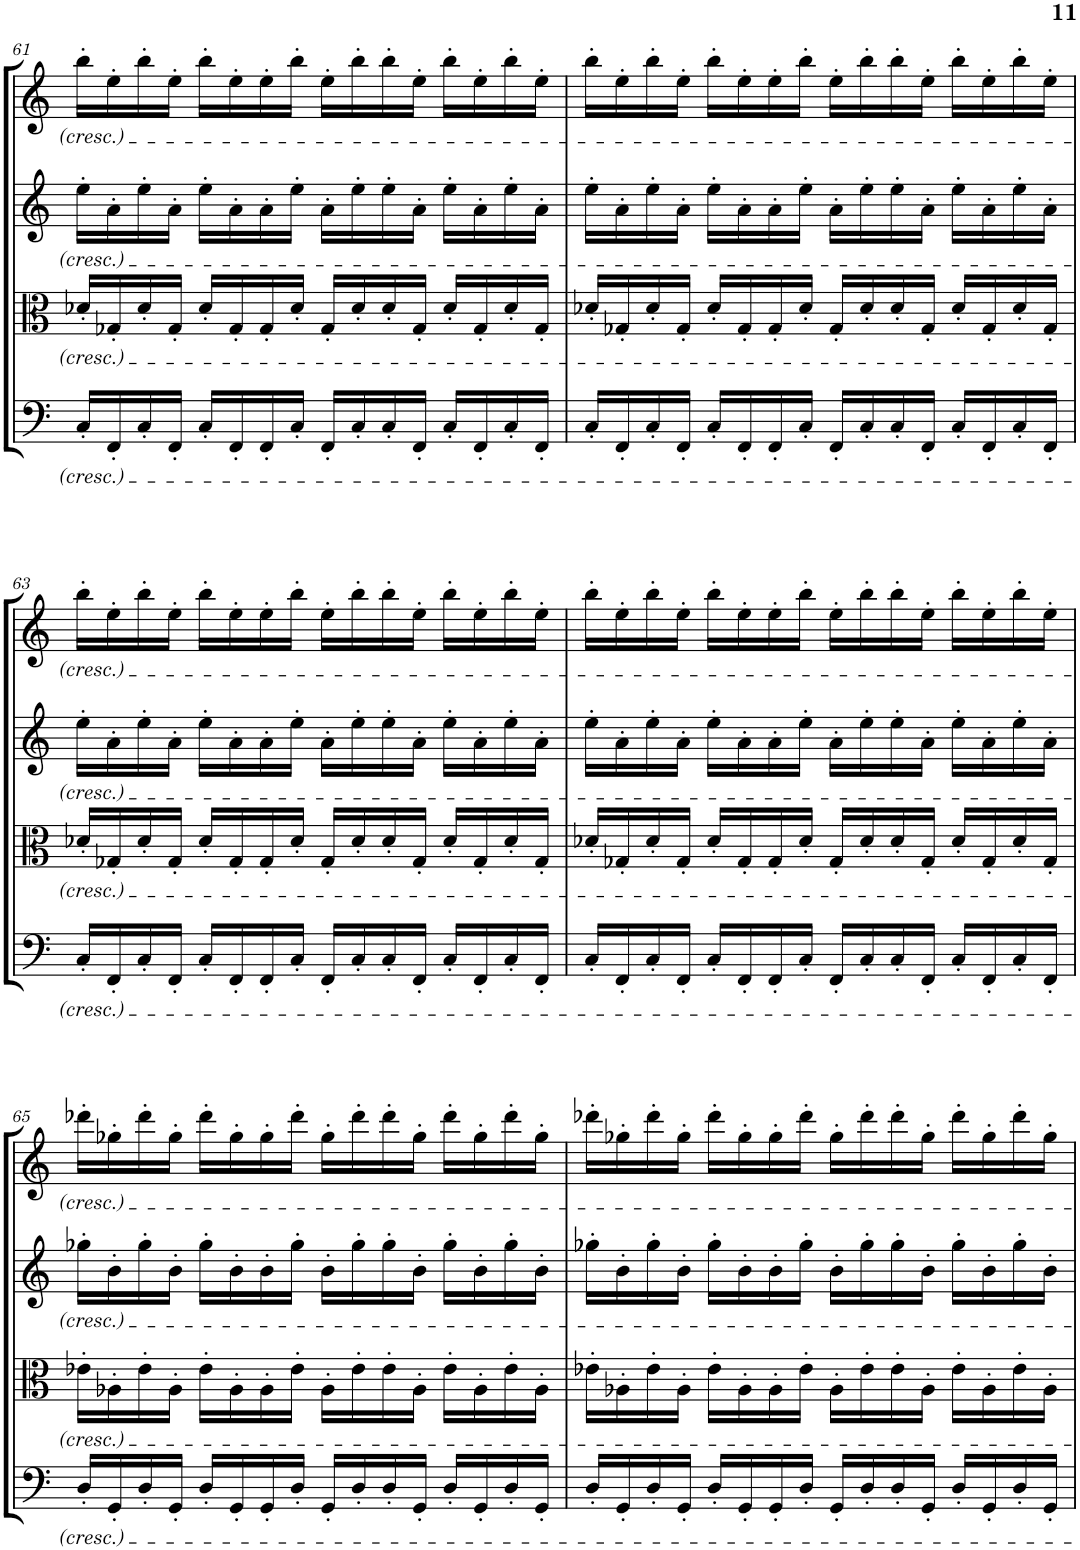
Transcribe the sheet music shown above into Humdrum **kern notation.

**kern	**kern	**kern	**kern
*part4	*part3	*part2	*part1
*staff4	*staff3	*staff2	*staff1
*I"Violoncello	*I"Viola	*I"Violin II	*I"Violin I
*I'Vc	*I'Vla	*I'Vln	*I'Vln
!!LO:PB:g=z
*clefF4	*clefC3	*clefG2	*clefG2
*k[]	*k[]	*k[]	*k[]
*M4/4	*M4/4	*M4/4	*M4/4
=61	=61	=61	=61
16C'/LL	16d-X'/LL	16ee'\LL	16bb'\LL
16FF'/	16G-X'/	16a'\	16ee'\
16C'/	16d-'/	16ee'\	16bb'\
16FF'/JJ	16G-'/JJ	16a'\JJ	16ee'\JJ
16C'/LL	16d-'/LL	16ee'\LL	16bb'\LL
16FF'/	16G-'/	16a'\	16ee'\
16FF'/	16G-'/	16a'\	16ee'\
16C'/JJ	16d-'/JJ	16ee'\JJ	16bb'\JJ
16FF'/LL	16G-'/LL	16a'\LL	16ee'\LL
16C'/	16d-'/	16ee'\	16bb'\
16C'/	16d-'/	16ee'\	16bb'\
16FF'/JJ	16G-'/JJ	16a'\JJ	16ee'\JJ
16C'/LL	16d-'/LL	16ee'\LL	16bb'\LL
16FF'/	16G-'/	16a'\	16ee'\
16C'/	16d-'/	16ee'\	16bb'\
16FF'/JJ	16G-'/JJ	16a'\JJ	16ee'\JJ
=62	=62	=62	=62
16C'/LL	16d-X'/LL	16ee'\LL	16bb'\LL
16FF'/	16G-X'/	16a'\	16ee'\
16C'/	16d-'/	16ee'\	16bb'\
16FF'/JJ	16G-'/JJ	16a'\JJ	16ee'\JJ
16C'/LL	16d-'/LL	16ee'\LL	16bb'\LL
16FF'/	16G-'/	16a'\	16ee'\
16FF'/	16G-'/	16a'\	16ee'\
16C'/JJ	16d-'/JJ	16ee'\JJ	16bb'\JJ
16FF'/LL	16G-'/LL	16a'\LL	16ee'\LL
16C'/	16d-'/	16ee'\	16bb'\
16C'/	16d-'/	16ee'\	16bb'\
16FF'/JJ	16G-'/JJ	16a'\JJ	16ee'\JJ
16C'/LL	16d-'/LL	16ee'\LL	16bb'\LL
16FF'/	16G-'/	16a'\	16ee'\
16C'/	16d-'/	16ee'\	16bb'\
16FF'/JJ	16G-'/JJ	16a'\JJ	16ee'\JJ
!!LO:LB:g=z
=63	=63	=63	=63
16C'/LL	16d-X'/LL	16ee'\LL	16bb'\LL
16FF'/	16G-X'/	16a'\	16ee'\
16C'/	16d-'/	16ee'\	16bb'\
16FF'/JJ	16G-'/JJ	16a'\JJ	16ee'\JJ
16C'/LL	16d-'/LL	16ee'\LL	16bb'\LL
16FF'/	16G-'/	16a'\	16ee'\
16FF'/	16G-'/	16a'\	16ee'\
16C'/JJ	16d-'/JJ	16ee'\JJ	16bb'\JJ
16FF'/LL	16G-'/LL	16a'\LL	16ee'\LL
16C'/	16d-'/	16ee'\	16bb'\
16C'/	16d-'/	16ee'\	16bb'\
16FF'/JJ	16G-'/JJ	16a'\JJ	16ee'\JJ
16C'/LL	16d-'/LL	16ee'\LL	16bb'\LL
16FF'/	16G-'/	16a'\	16ee'\
16C'/	16d-'/	16ee'\	16bb'\
16FF'/JJ	16G-'/JJ	16a'\JJ	16ee'\JJ
=64	=64	=64	=64
16C'/LL	16d-X'/LL	16ee'\LL	16bb'\LL
16FF'/	16G-X'/	16a'\	16ee'\
16C'/	16d-'/	16ee'\	16bb'\
16FF'/JJ	16G-'/JJ	16a'\JJ	16ee'\JJ
16C'/LL	16d-'/LL	16ee'\LL	16bb'\LL
16FF'/	16G-'/	16a'\	16ee'\
16FF'/	16G-'/	16a'\	16ee'\
16C'/JJ	16d-'/JJ	16ee'\JJ	16bb'\JJ
16FF'/LL	16G-'/LL	16a'\LL	16ee'\LL
16C'/	16d-'/	16ee'\	16bb'\
16C'/	16d-'/	16ee'\	16bb'\
16FF'/JJ	16G-'/JJ	16a'\JJ	16ee'\JJ
16C'/LL	16d-'/LL	16ee'\LL	16bb'\LL
16FF'/	16G-'/	16a'\	16ee'\
16C'/	16d-'/	16ee'\	16bb'\
16FF'/JJ	16G-'/JJ	16a'\JJ	16ee'\JJ
!!LO:LB:g=z
=65	=65	=65	=65
16D'/LL	16e-X'\LL	16gg-X'\LL	16ddd-X'\LL
16GG'/	16A-X'\	16b'\	16gg-X'\
16D'/	16e-'\	16gg-'\	16ddd-'\
16GG'/JJ	16A-'\JJ	16b'\JJ	16gg-'\JJ
16D'/LL	16e-'\LL	16gg-'\LL	16ddd-'\LL
16GG'/	16A-'\	16b'\	16gg-'\
16GG'/	16A-'\	16b'\	16gg-'\
16D'/JJ	16e-'\JJ	16gg-'\JJ	16ddd-'\JJ
16GG'/LL	16A-'\LL	16b'\LL	16gg-'\LL
16D'/	16e-'\	16gg-'\	16ddd-'\
16D'/	16e-'\	16gg-'\	16ddd-'\
16GG'/JJ	16A-'\JJ	16b'\JJ	16gg-'\JJ
16D'/LL	16e-'\LL	16gg-'\LL	16ddd-'\LL
16GG'/	16A-'\	16b'\	16gg-'\
16D'/	16e-'\	16gg-'\	16ddd-'\
16GG'/JJ	16A-'\JJ	16b'\JJ	16gg-'\JJ
=66	=66	=66	=66
16D'/LL	16e-X'\LL	16gg-X'\LL	16ddd-X'\LL
16GG'/	16A-X'\	16b'\	16gg-X'\
16D'/	16e-'\	16gg-'\	16ddd-'\
16GG'/JJ	16A-'\JJ	16b'\JJ	16gg-'\JJ
16D'/LL	16e-'\LL	16gg-'\LL	16ddd-'\LL
16GG'/	16A-'\	16b'\	16gg-'\
16GG'/	16A-'\	16b'\	16gg-'\
16D'/JJ	16e-'\JJ	16gg-'\JJ	16ddd-'\JJ
16GG'/LL	16A-'\LL	16b'\LL	16gg-'\LL
16D'/	16e-'\	16gg-'\	16ddd-'\
16D'/	16e-'\	16gg-'\	16ddd-'\
16GG'/JJ	16A-'\JJ	16b'\JJ	16gg-'\JJ
16D'/LL	16e-'\LL	16gg-'\LL	16ddd-'\LL
16GG'/	16A-'\	16b'\	16gg-'\
16D'/	16e-'\	16gg-'\	16ddd-'\
16GG'/JJ	16A-'\JJ	16b'\JJ	16gg-'\JJ
=	=	=	=
*-	*-	*-	*-
